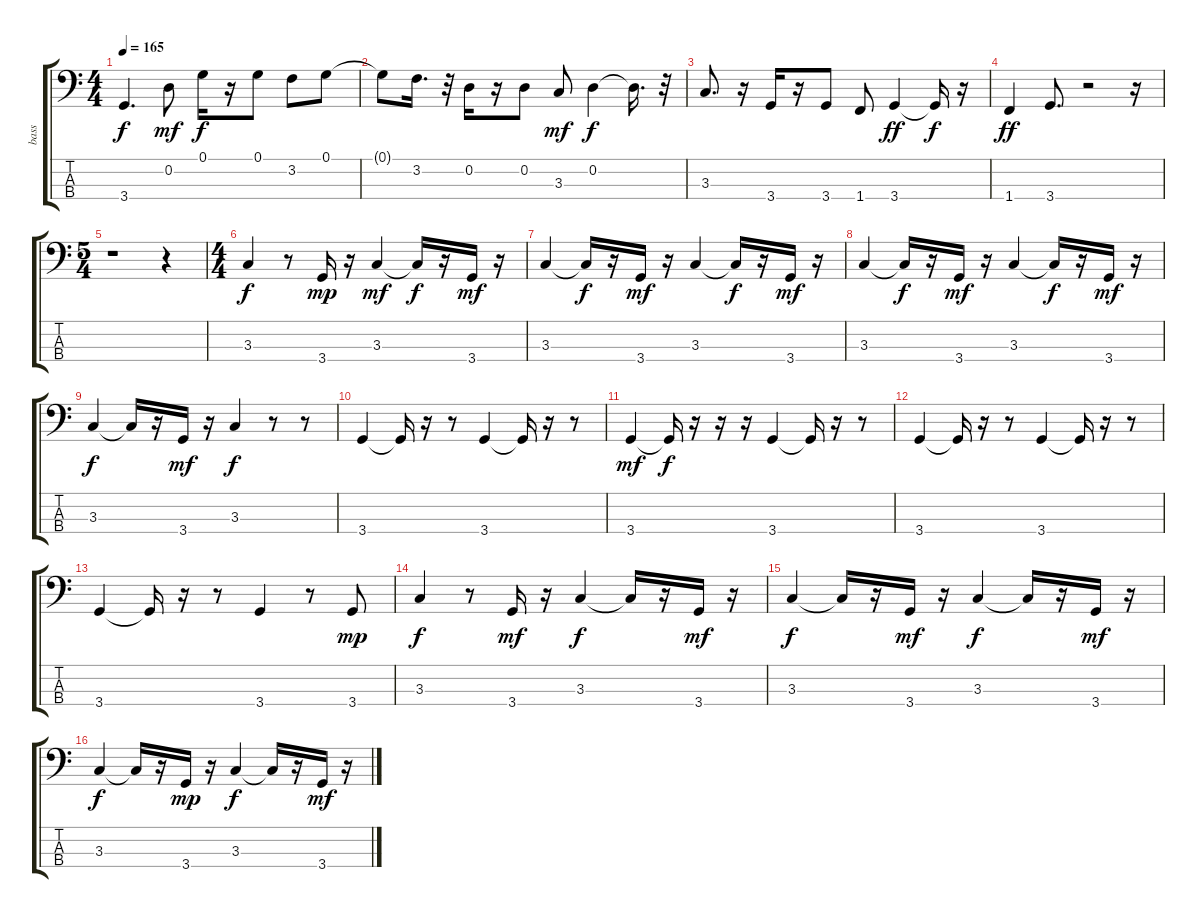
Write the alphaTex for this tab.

\track ("bass" "bass") {instrument electricbassfinger}
\staff {score tabs}
\tuning (G2 D2 A1 E1) {hide}
\ts (4 4)
\tempo 165
\clef f4
\ks c
3.4{t}.4{d dy f} 0.2.8{dy mf} 0.1.16{dy f} r.16 0.1.8 3.2.8 0.1.8 |
0.1{t}.8 3.2.16{d} r.32 0.2.16 r.16 0.2.8 3.3.8{dy mf} 0.2.4{dy f} 0.2{t}.16{d} r.32 |
3.3.8{d} r.16 3.4.16 r.16 3.4.8 1.4.8 3.4.4{dy ff} 3.4{t}.16{dy f} r.16 |
1.4.4{dy ff} 3.4.8{d} r.2 r.16 |
\ts (5 4)
r.1 r.4 |
\ts (4 4)
3.3.4{dy f} r.8 3.4.16{dy mp} r.16 3.3.4{dy mf} 3.3{t}.16{dy f} r.16 3.4.16{dy mf} r.16 |
3.3.4 3.3{t}.16{dy f} r.16 3.4.16{dy mf} r.16 3.3.4 3.3{t}.16{dy f} r.16 3.4.16{dy mf} r.16 |
3.3.4 3.3{t}.16{dy f} r.16 3.4.16{dy mf} r.16 3.3.4 3.3{t}.16{dy f} r.16 3.4.16{dy mf} r.16 |
3.3.4{dy f} 3.3{t}.16 r.16 3.4.16{dy mf} r.16 3.3.4{dy f} r.8 r.8 |
3.4.4 3.4{t}.16 r.16 r.8 3.4.4 3.4{t}.16 r.16 r.8 |
3.4.4{dy mf} 3.4{t}.16{dy f} r.16 r.16 r.16 3.4.4 3.4{t}.16 r.16 r.8 |
3.4.4 3.4{t}.16 r.16 r.8 3.4.4 3.4{t}.16 r.16 r.8 |
3.4.4 3.4{t}.16 r.16 r.8 3.4.4 r.8 3.4.8{dy mp} |
3.3.4{dy f} r.8 3.4.16{dy mf} r.16 3.3.4{dy f} 3.3{t}.16 r.16 3.4.16{dy mf} r.16 |
3.3.4{dy f} 3.3{t}.16 r.16 3.4.16{dy mf} r.16 3.3.4{dy f} 3.3{t}.16 r.16 3.4.16{dy mf} r.16 |
3.3.4{dy f} 3.3{t}.16 r.16 3.4.16{dy mp} r.16 3.3.4{dy f} 3.3{t}.16 r.16 3.4.16{dy mf} r.16
